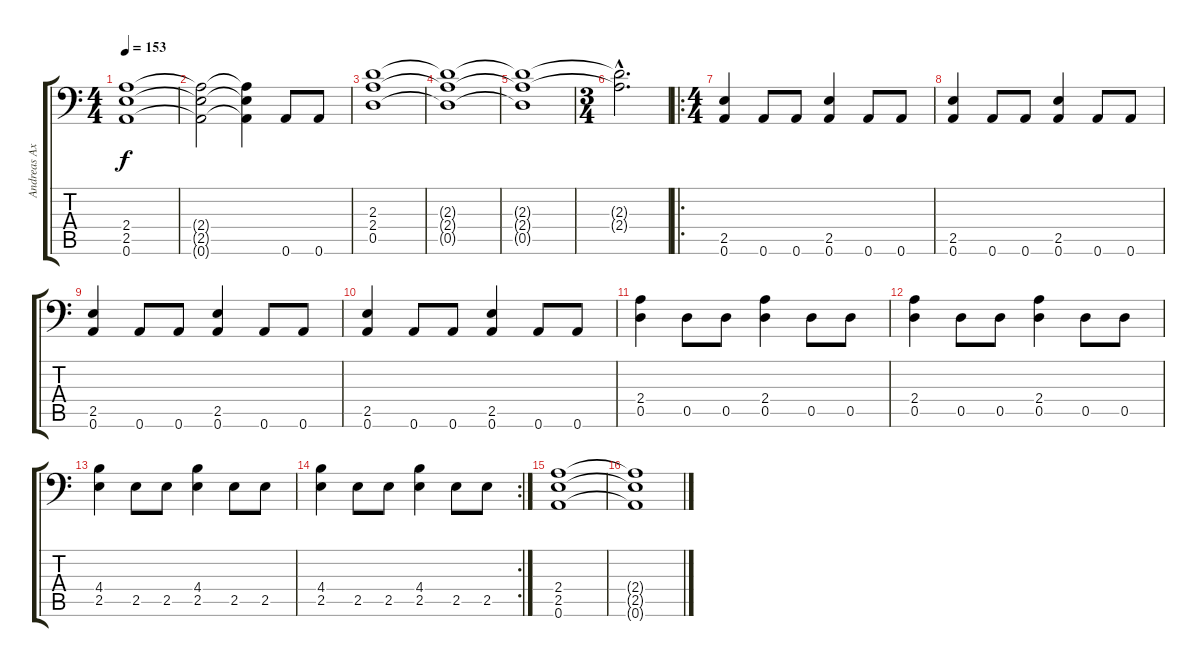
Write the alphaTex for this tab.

\track ("Andreas Axelsson" "Andreas Ax") {instrument distortionguitar}
\staff {score tabs}
\tuning (A3 E3 C3 G2 D2 A1) {hide}
\ts (4 4)
\tempo 153
\clef f4
\ks c
(2.4{t} 2.5{t} 0.6{t}).1{dy f} |
(2.4{t} 2.5{t} 0.6{t}).2 (2.4{t} 2.5{t} 0.6{t}).4 0.6.8 0.6.8 |
(2.3 2.4 0.5).1 |
(2.3{t} 2.4{t} 0.5{t}).1 |
(2.3{t} 2.4{t} 0.5{t}).1 |
\ts (3 4)
(2.3{hac t} 2.4{hac t}).2{d} |
\ro
\ts (4 4)
(2.5 0.6).4 0.6.8 0.6.8 (2.5 0.6).4 0.6.8 0.6.8 |
(2.5 0.6).4 0.6.8 0.6.8 (2.5 0.6).4 0.6.8 0.6.8 |
(2.5 0.6).4 0.6.8 0.6.8 (2.5 0.6).4 0.6.8 0.6.8 |
(2.5 0.6).4 0.6.8 0.6.8 (2.5 0.6).4 0.6.8 0.6.8 |
(2.4 0.5).4 0.5.8 0.5.8 (2.4 0.5).4 0.5.8 0.5.8 |
(2.4 0.5).4 0.5.8 0.5.8 (2.4 0.5).4 0.5.8 0.5.8 |
(4.4 2.5).4 2.5.8 2.5.8 (4.4 2.5).4 2.5.8 2.5.8 |
\rc 2
(4.4 2.5).4 2.5.8 2.5.8 (4.4 2.5).4 2.5.8 2.5.8 |
(2.4 2.5 0.6).1 |
(2.4{t} 2.5{t} 0.6{t}).1
